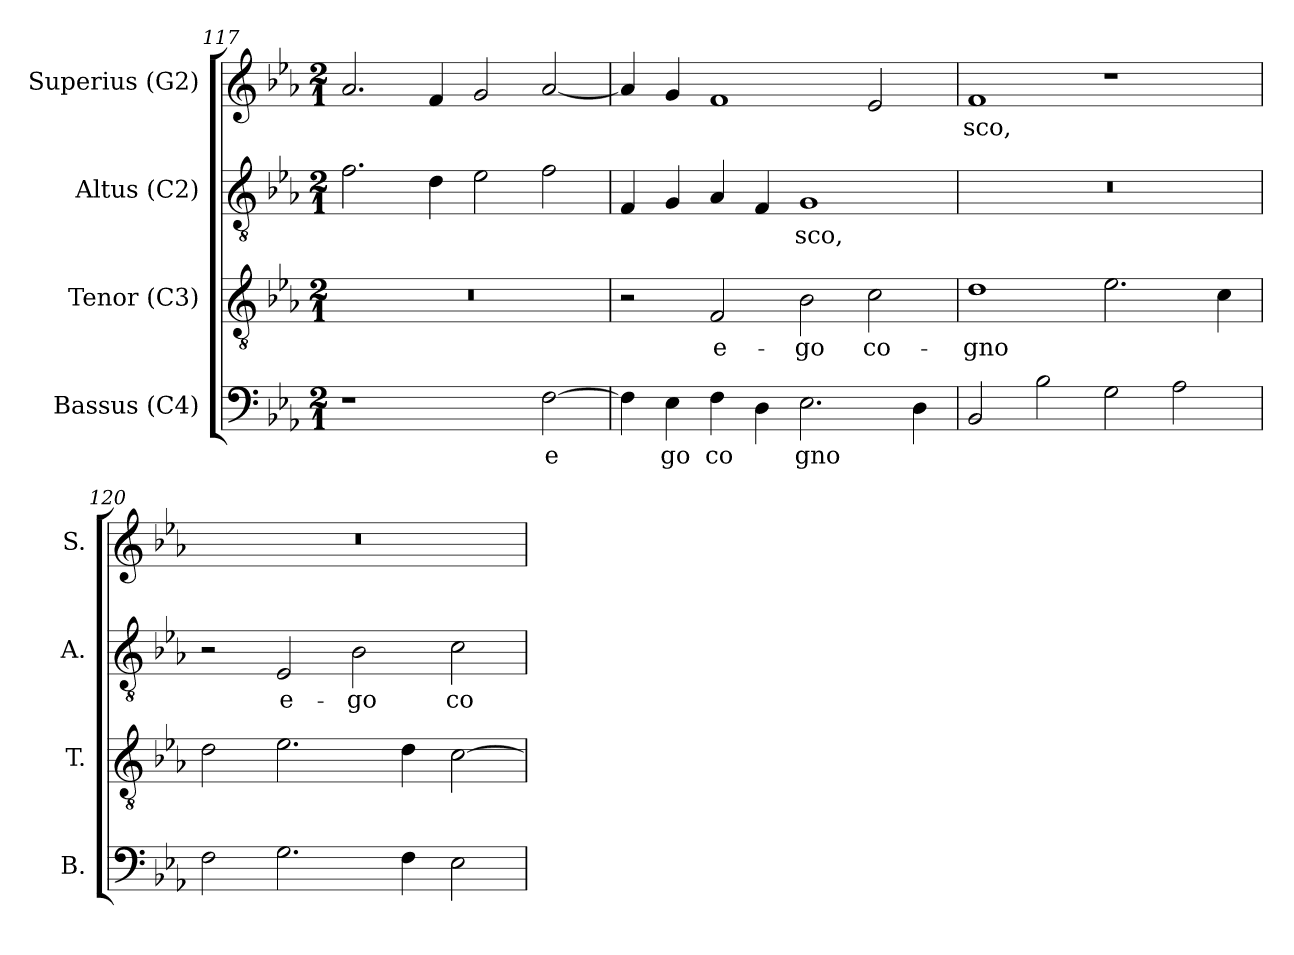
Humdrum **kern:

**kern	**text	**kern	**text	**kern	**text	**kern	**text
*part4	*part4	*part3	*part3	*part2	*part2	*part1	*part1
*staff4	*staff4	*staff3	*staff3	*staff2	*staff2	*staff1	*staff1
*I"Bassus (C4)	*	*I"Tenor (C3)	*	*I"Altus (C2)	*	*I"Superius (G2)	*
*I'B.	*	*I'T.	*	*I'A.	*	*I'S.	*
*clefF4	*	*clefGv2	*	*clefGv2	*	*clefG2	*
*k[b-e-a-]	*	*k[b-e-a-]	*	*k[b-e-a-]	*	*k[b-e-a-]	*
*E-:	*	*E-:	*	*E-:	*	*E-:	*
*M2/1	*	*M2/1	*	*M2/1	*	*M2/1	*
=117	=117	=117	=117	=117	=117	=117	=117
!	!	!	!	!	!LO:LY:b:cj	!	!LO:LY:b:cj
1r	.	0r	.	2.f\	--	2.a-/	--
!	!	!	!	!	!LO:LY:b:cj	!	!LO:LY:b:cj
.	.	.	.	4d\	--	4f/	--
!	!	!	!	!	!LO:LY:b:cj	!	!LO:LY:b:cj
2ryy	.	.	.	2e-\	--	2g/	--
!	!LO:LY:b:cj	!	!	!	!LO:LY:b:cj	!	!LO:LY:b:cj
[>2F\	e-	.	.	2f\	--	[<2a-/	--
=118	=118	=118	=118	=118	=118	=118	=118
!	!LO:LY:b:cj	!	!	!	!LO:LY:b:cj	!	!LO:LY:b:cj
4F\]	--	2r	.	4F/	--	4a-/]	--
!	!LO:LY:b:cj	!	!	!	!LO:LY:b:cj	!	!LO:LY:b:cj
4E-\	-go	.	.	4G/	--	4g/	--
!	!LO:LY:b:cj	!	!LO:LY:b:cj	!	!LO:LY:b:cj	!	!LO:LY:b:cj
4F\	co-	2F/	e-	4A-/	--	1f	--
!	!LO:LY:b:cj	!	!	!	!LO:LY:b:cj	!	!
4D\	--	.	.	4F/	--	.	.
!	!LO:LY:b:cj	!	!LO:LY:b:cj	!	!LO:LY:b:cj	!	!
2.E-\	-gno-	2B-\	-go	1G	-sco,	.	.
!	!	!	!LO:LY:b:cj	!	!	!	!LO:LY:b:cj
.	.	2c\	co-	.	.	2e-/	--
!	!LO:LY:b:cj	!	!	!	!	!	!
4D\	--	.	.	.	.	.	.
!!LO:LB:g=z
=119	=119	=119	=119	=119	=119	=119	=119
!	!LO:LY:b:cj	!	!LO:LY:b:cj	!	!	!	!LO:LY:b:cj
2BB-/	--	1d	-gno-	0r	.	1f	-sco,
!	!LO:LY:b:cj	!	!	!	!	!	!
2B-\	--	.	.	.	.	.	.
!	!LO:LY:b:cj	!	!LO:LY:b:cj	!	!	!	!
2G\	--	2.e-\	--	.	.	1r	.
!	!LO:LY:b:cj	!	!	!	!	!	!
2A-\	--	.	.	.	.	.	.
!	!	!	!LO:LY:b:cj	!	!	!	!
.	.	4c\	--	.	.	.	.
=120	=120	=120	=120	=120	=120	=120	=120
!	!LO:LY:b:cj	!	!LO:LY:b:cj	!	!	!	!
2F\	--	2d\	--	2r	.	0r	.
!	!LO:LY:b:cj	!	!LO:LY:b:cj	!	!LO:LY:b:cj	!	!
2.G\	--	2.e-\	--	2E-/	e-	.	.
!	!	!	!	!	!LO:LY:b:cj	!	!
.	.	.	.	2B-\	-go	.	.
!	!LO:LY:b:cj	!	!LO:LY:b:cj	!	!	!	!
4F\	--	4d\	--	.	.	.	.
!	!LO:LY:b:cj	!	!LO:LY:b:cj	!	!LO:LY:b:cj	!	!
2E-\	--	[>2c\	--	2c\	co-	.	.
=	=	=	=	=	=	=	=
*-	*-	*-	*-	*-	*-	*-	*-
